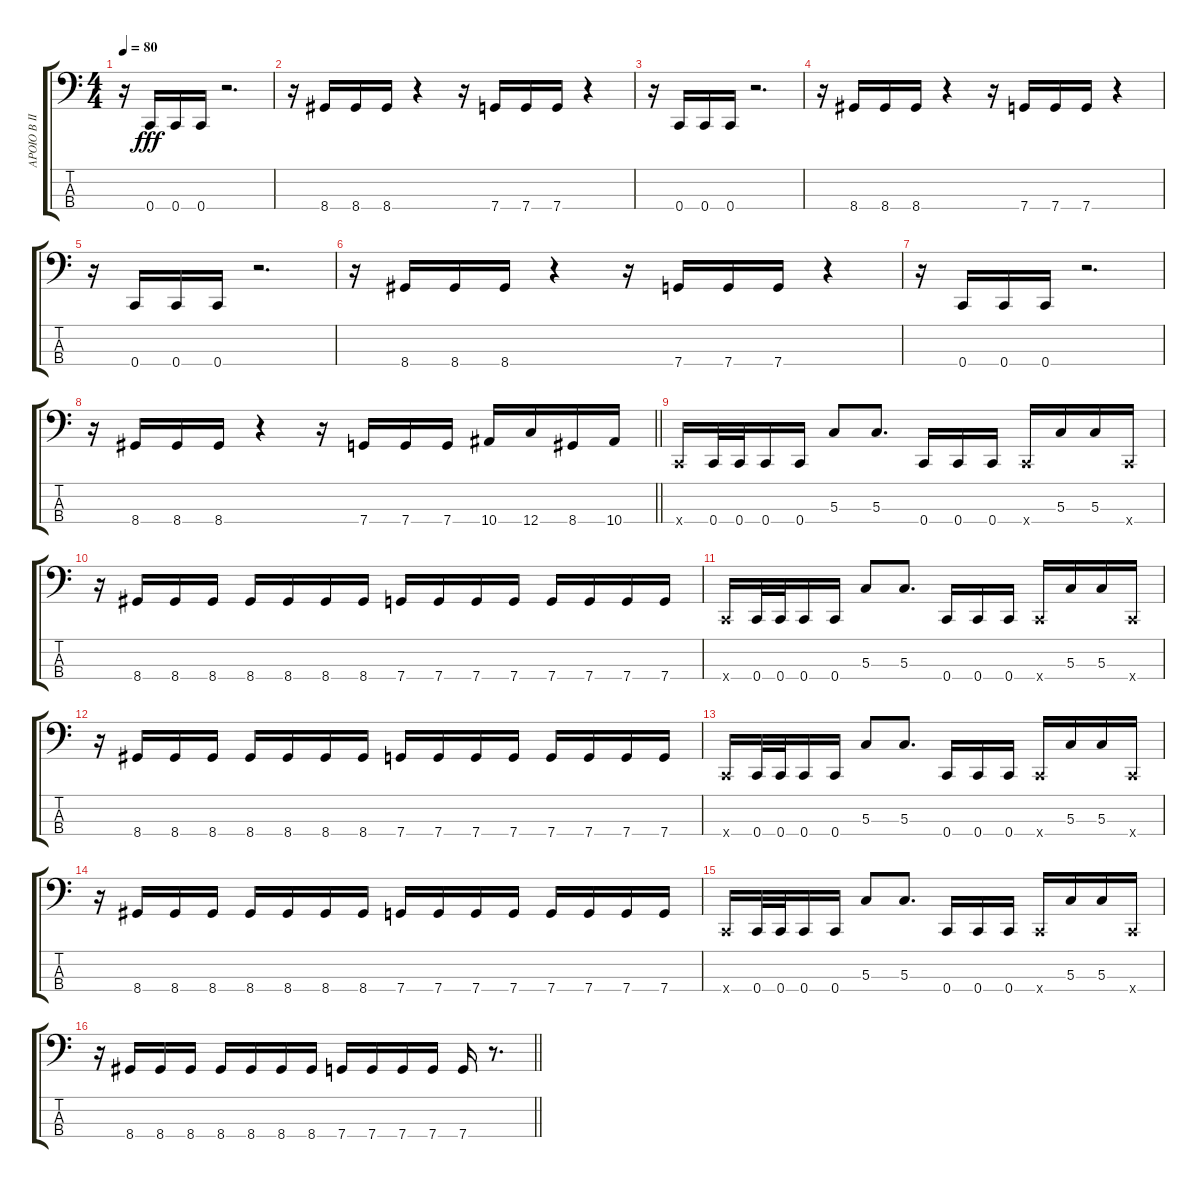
\track ("APOIO B III " "APOIO B II") {instrument electricbassfinger}
\staff {score tabs}
\tuning (F2 C2 G1 C1) {hide}
\ts (4 4)
\section ("" "")
\tempo 80
\clef f4
\ks c
r.16{dy fff} 0.4.16 0.4.16 0.4.16 r.2{d} |
r.16 8.4.16 8.4.16 8.4.16 r.4 r.16 7.4.16 7.4.16 7.4.16 r.4 |
r.16 0.4.16 0.4.16 0.4.16 r.2{d} |
r.16 8.4.16 8.4.16 8.4.16 r.4 r.16 7.4.16 7.4.16 7.4.16 r.4 |
r.16 0.4.16 0.4.16 0.4.16 r.2{d} |
r.16 8.4.16 8.4.16 8.4.16 r.4 r.16 7.4.16 7.4.16 7.4.16 r.4 |
r.16 0.4.16 0.4.16 0.4.16 r.2{d} |
\barLineRight lightlight
r.16 8.4.16 8.4.16 8.4.16 r.4 r.16 7.4.16 7.4.16 7.4.16 10.4.16 12.4.16 8.4.16 10.4.16 |
\section ("" "")
0.4{x}.16 0.4.32 0.4.32 0.4.16 0.4.16 5.3.8 5.3.8{d} 0.4.16 0.4.16 0.4.16 0.4{x}.16 5.3.16 5.3.16 0.4{x}.16 |
r.16 8.4.16 8.4.16 8.4.16 8.4.16 8.4.16 8.4.16 8.4.16 7.4.16 7.4.16 7.4.16 7.4.16 7.4.16 7.4.16 7.4.16 7.4.16 |
0.4{x}.16 0.4.32 0.4.32 0.4.16 0.4.16 5.3.8 5.3.8{d} 0.4.16 0.4.16 0.4.16 0.4{x}.16 5.3.16 5.3.16 0.4{x}.16 |
r.16 8.4.16 8.4.16 8.4.16 8.4.16 8.4.16 8.4.16 8.4.16 7.4.16 7.4.16 7.4.16 7.4.16 7.4.16 7.4.16 7.4.16 7.4.16 |
0.4{x}.16 0.4.32 0.4.32 0.4.16 0.4.16 5.3.8 5.3.8{d} 0.4.16 0.4.16 0.4.16 0.4{x}.16 5.3.16 5.3.16 0.4{x}.16 |
r.16 8.4.16 8.4.16 8.4.16 8.4.16 8.4.16 8.4.16 8.4.16 7.4.16 7.4.16 7.4.16 7.4.16 7.4.16 7.4.16 7.4.16 7.4.16 |
0.4{x}.16 0.4.32 0.4.32 0.4.16 0.4.16 5.3.8 5.3.8{d} 0.4.16 0.4.16 0.4.16 0.4{x}.16 5.3.16 5.3.16 0.4{x}.16 |
\barLineRight lightlight
r.16 8.4.16 8.4.16 8.4.16 8.4.16 8.4.16 8.4.16 8.4.16 7.4.16 7.4.16 7.4.16 7.4.16 7.4.16 r.8{d}
